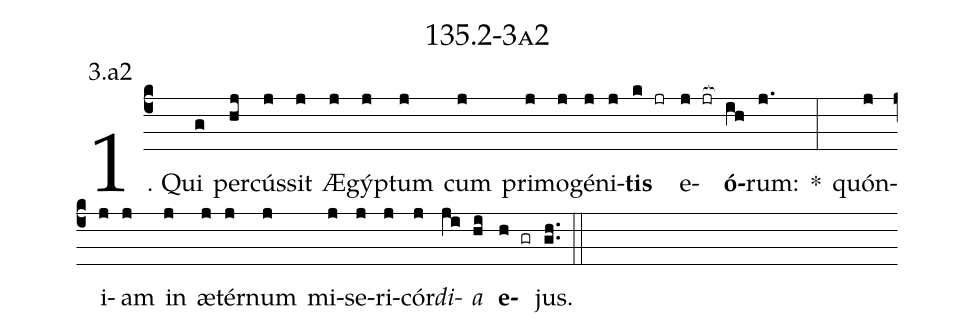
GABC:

name: 135.2-3a2;
annotation: 3.a2;
%%
(c4)1. Qui(g) per(hj)cús(j)sit(j) Æ(j)gýp(j)tum(j) cum(j) pri(j)mo(j)gé(j)ni(j)<b>tis</b>(k jr) e(j jr[ocb:1{])<b>ó</b>(ih[ocb:0}])rum:(j.) *(:) quón(j)i(j)am(j) in(j) æ(j)tér(j)num(j) mi(j)se(j)ri(j)cór(j)<i>di</i>(ji)<i>a</i>(hi) <b>e</b>(h gr)jus.(gh..) (::)
